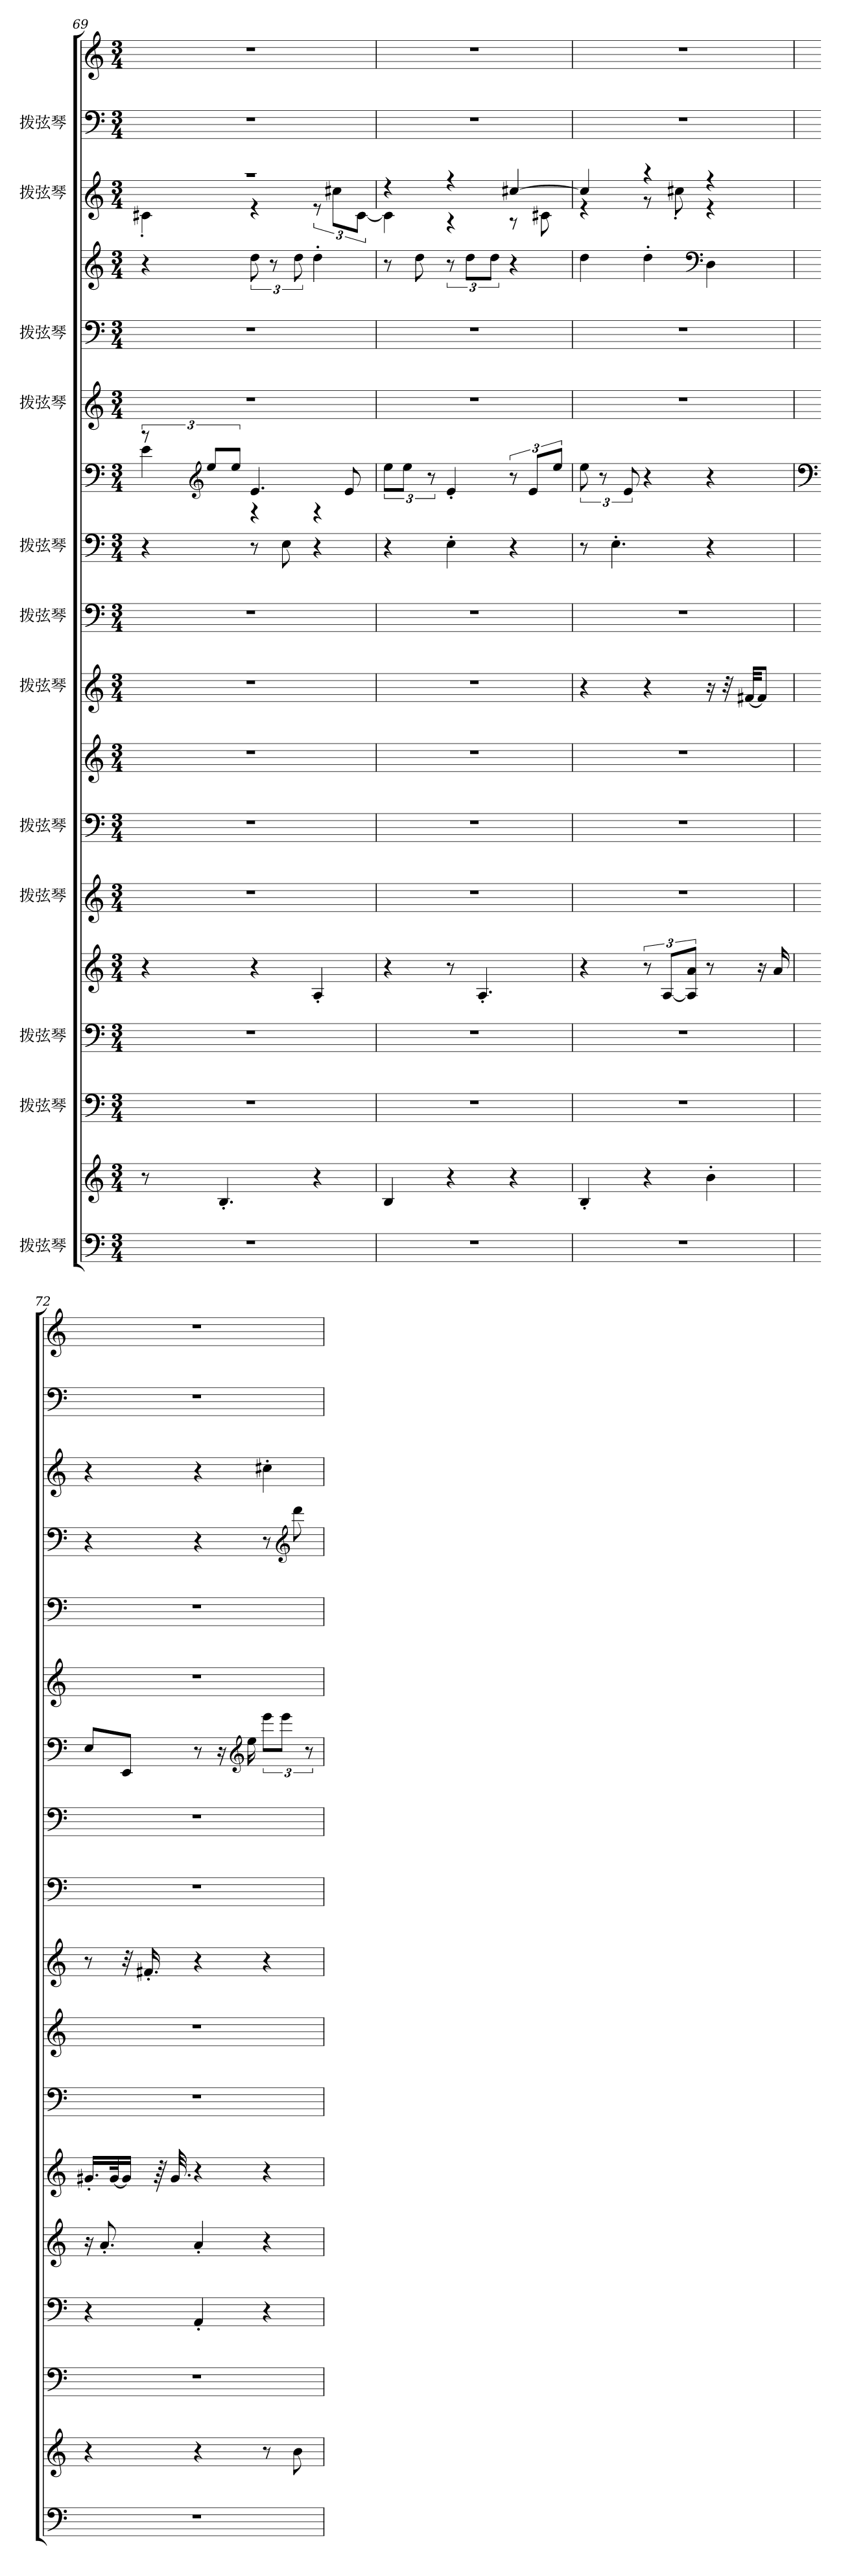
**kern	**kern	**kern	**kern	**kern	**kern	**kern	**kern	**kern	**kern	**kern	**kern	**kern	**kern	**kern	**kern	**kern	**kern
*part12	*part12	*part11	*part10	*part10	*part9	*part8	*part8	*part7	*part6	*part5	*part5	*part4	*part3	*part3	*part2	*part1	*part1
*staff18	*staff17	*staff16	*staff15	*staff14	*staff13	*staff12	*staff11	*staff10	*staff9	*staff8	*staff7	*staff6	*staff5	*staff4	*staff3	*staff2	*staff1
*I"拨弦琴	*	*I"拨弦琴	*I"拨弦琴	*	*I"拨弦琴	*I"拨弦琴	*	*I"拨弦琴	*I"拨弦琴	*I"拨弦琴	*	*I"拨弦琴	*I"拨弦琴	*	*I"拨弦琴	*I"拨弦琴	*
*clefF4	*clefG2	*clefF4	*clefF4	*clefG2	*clefG2	*clefF4	*clefG2	*clefG2	*clefF4	*clefF4	*clefF4	*clefG2	*clefF4	*clefG2	*clefG2	*clefF4	*clefG2
*k[]	*k[]	*k[]	*k[]	*k[]	*k[]	*k[]	*k[]	*k[]	*k[]	*k[]	*k[]	*k[]	*k[]	*k[]	*k[]	*k[]	*k[]
*M3/4	*M3/4	*M3/4	*M3/4	*M3/4	*M3/4	*M3/4	*M3/4	*M3/4	*M3/4	*M3/4	*M3/4	*M3/4	*M3/4	*M3/4	*M3/4	*M3/4	*M3/4
=69	=69	=69	=69	=69	=69	=69	=69	=69	=69	=69	=69	=69	=69	=69	=69	=69	=69
*	*	*	*	*	*	*	*	*	*	*	*^	*	*	*	*^	*	*
2.r	8r	2.r	2.r	4r	2.r	2.r	2.r	2.r	2.r	4r	12r	4e\	2.r	2.r	4r	2.r	4c#X'\	2.r	2.r
*	*	*	*	*	*	*	*	*	*	*	*clefG2	*	*	*	*	*	*	*	*
.	.	.	.	.	.	.	.	.	.	.	12ee/L	.	.	.	.	.	.	.	.
.	4.B'/	.	.	.	.	.	.	.	.	.	.	.	.	.	.	.	.	.	.
.	.	.	.	.	.	.	.	.	.	.	12ee/J	.	.	.	.	.	.	.	.
.	.	.	.	4r	.	.	.	.	.	8r	4.e/	4r	.	.	12dd\	.	4r	.	.
.	.	.	.	.	.	.	.	.	.	.	.	.	.	.	12r	.	.	.	.
.	.	.	.	.	.	.	.	.	.	8E\	.	.	.	.	.	.	.	.	.
.	.	.	.	.	.	.	.	.	.	.	.	.	.	.	12dd\	.	.	.	.
.	4r	.	.	4A'/	.	.	.	.	.	4r	.	4r	.	.	4dd'\	.	12r	.	.
.	.	.	.	.	.	.	.	.	.	.	.	.	.	.	.	.	12cc#X\L	.	.
.	.	.	.	.	.	.	.	.	.	.	8e/	.	.	.	.	.	.	.	.
.	.	.	.	.	.	.	.	.	.	.	.	.	.	.	.	.	[12c#\J	.	.
*	*	*	*	*	*	*	*	*	*	*	*v	*v	*	*	*	*	*	*	*
=70	=70	=70	=70	=70	=70	=70	=70	=70	=70	=70	=70	=70	=70	=70	=70	=70	=70	=70
2.r	4B/	2.r	2.r	4r	2.r	2.r	2.r	2.r	2.r	4r	12ee\L	2.r	2.r	8r	4r	4c#\]	2.r	2.r
.	.	.	.	.	.	.	.	.	.	.	12ee\J	.	.	.	.	.	.	.
.	.	.	.	.	.	.	.	.	.	.	.	.	.	8dd\	.	.	.	.
.	.	.	.	.	.	.	.	.	.	.	12r	.	.	.	.	.	.	.
.	4r	.	.	8r	.	.	.	.	.	4E'\	4e'/	.	.	12r	4r	4r	.	.
.	.	.	.	.	.	.	.	.	.	.	.	.	.	12dd\L	.	.	.	.
.	.	.	.	4.A'/	.	.	.	.	.	.	.	.	.	.	.	.	.	.
.	.	.	.	.	.	.	.	.	.	.	.	.	.	12dd\J	.	.	.	.
.	4r	.	.	.	.	.	.	.	.	4r	12r	.	.	4r	[4cc#X/	8r	.	.
.	.	.	.	.	.	.	.	.	.	.	12e/L	.	.	.	.	.	.	.
.	.	.	.	.	.	.	.	.	.	.	.	.	.	.	.	8c#X\	.	.
.	.	.	.	.	.	.	.	.	.	.	12ee/J	.	.	.	.	.	.	.
!!LO:PB:g=z
=71	=71	=71	=71	=71	=71	=71	=71	=71	=71	=71	=71	=71	=71	=71	=71	=71	=71	=71
2.r	4B'/	2.r	2.r	4r	2.r	2.r	2.r	4r	2.r	8r	12ee\	2.r	2.r	4dd\	4cc#/]	4r	2.r	2.r
.	.	.	.	.	.	.	.	.	.	.	12r	.	.	.	.	.	.	.
.	.	.	.	.	.	.	.	.	.	4.E'\	.	.	.	.	.	.	.	.
.	.	.	.	.	.	.	.	.	.	.	12e/	.	.	.	.	.	.	.
.	4r	.	.	12r	.	.	.	4r	.	.	4r	.	.	4dd'\	4r	8r	.	.
.	.	.	.	[12A/L	.	.	.	.	.	.	.	.	.	.	.	.	.	.
.	.	.	.	.	.	.	.	.	.	.	.	.	.	.	.	8cc#X'\	.	.
.	.	.	.	12A/] 12a/J	.	.	.	.	.	.	.	.	.	.	.	.	.	.
*	*	*	*	*	*	*	*	*	*	*	*	*	*	*clefF4	*	*	*	*
.	4b'\	.	.	8r	.	.	.	16r	.	4r	4r	.	.	4D\	4r	4r	.	.
.	.	.	.	.	.	.	.	32r	.	.	.	.	.	.	.	.	.	.
.	.	.	.	.	.	.	.	[32f#X/KKL	.	.	.	.	.	.	.	.	.	.
.	.	.	.	16r	.	.	.	8f#/J]	.	.	.	.	.	.	.	.	.	.
.	.	.	.	16a/	.	.	.	.	.	.	.	.	.	.	.	.	.	.
*	*	*	*	*	*	*	*	*	*	*	*	*	*	*	*v	*v	*	*
=72	=72	=72	=72	=72	=72	=72	=72	=72	=72	=72	=72	=72	=72	=72	=72	=72	=72
*	*	*	*	*	*	*	*	*	*	*	*clefF4	*	*	*	*	*	*
2.r	4r	2.r	4r	16r	16.g#X'/LL	2.r	2.r	8r	2.r	2.r	8E/L	2.r	2.r	4r	4r	2.r	2.r
.	.	.	.	8.a'/	.	.	.	.	.	.	.	.	.	.	.	.	.
.	.	.	.	.	[32g#/K	.	.	.	.	.	.	.	.	.	.	.	.
.	.	.	.	.	16g#/JJ]	.	.	32r	.	.	8EE/J	.	.	.	.	.	.
.	.	.	.	.	.	.	.	16.f#X'/	.	.	.	.	.	.	.	.	.
.	.	.	.	.	64r	.	.	.	.	.	.	.	.	.	.	.	.
.	.	.	.	.	32.g#/	.	.	.	.	.	.	.	.	.	.	.	.
.	4r	.	4AA'/	4a'/	4r	.	.	4r	.	.	8r	.	.	4r	4r	.	.
.	.	.	.	.	.	.	.	.	.	.	16r	.	.	.	.	.	.
*	*	*	*	*	*	*	*	*	*	*	*clefG2	*	*	*	*	*	*
.	.	.	.	.	.	.	.	.	.	.	16ee\	.	.	.	.	.	.
.	8r	.	4r	4r	4r	.	.	4r	.	.	12eee\L	.	.	8r	4cc#X'\	.	.
.	.	.	.	.	.	.	.	.	.	.	12eee\J	.	.	.	.	.	.
*	*	*	*	*	*	*	*	*	*	*	*	*	*	*clefG2	*	*	*
.	8b\	.	.	.	.	.	.	.	.	.	.	.	.	8ddd\	.	.	.
.	.	.	.	.	.	.	.	.	.	.	12r	.	.	.	.	.	.
=	=	=	=	=	=	=	=	=	=	=	=	=	=	=	=	=	=
*-	*-	*-	*-	*-	*-	*-	*-	*-	*-	*-	*-	*-	*-	*-	*-	*-	*-
